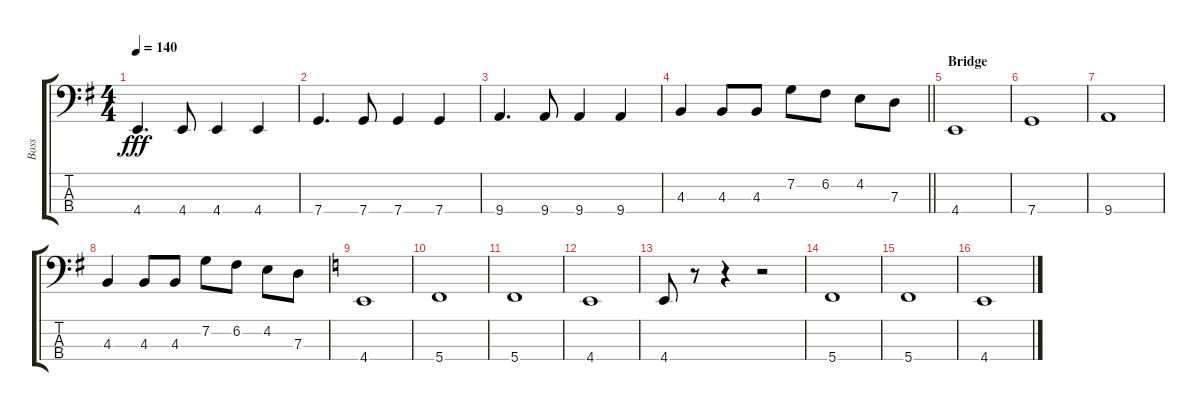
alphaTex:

\track ("Bass" "Bass") {instrument electricbassfinger}
\staff {score tabs}
\tuning (F2 C2 G1 C1) {hide}
\ts (4 4)
\tempo 140
\clef f4
\ks g
4.4.4{d dy fff} 4.4.8 4.4.4 4.4.4 |
7.4.4{d} 7.4.8 7.4.4 7.4.4 |
9.4.4{d} 9.4.8 9.4.4 9.4.4 |
\barLineRight lightlight
4.3.4 4.3.8 4.3.8 7.2.8 6.2.8 4.2.8 7.3.8 |
\section ("" "Bridge")
4.4.1 |
7.4.1 |
9.4.1 |
4.3.4 4.3.8 4.3.8 7.2.8 6.2.8 4.2.8 7.3.8 |
\ks c
4.4.1 |
5.4.1 |
5.4.1 |
4.4.1 |
4.4.8 r.8 r.4 r.2 |
5.4.1 |
5.4.1 |
4.4.1
